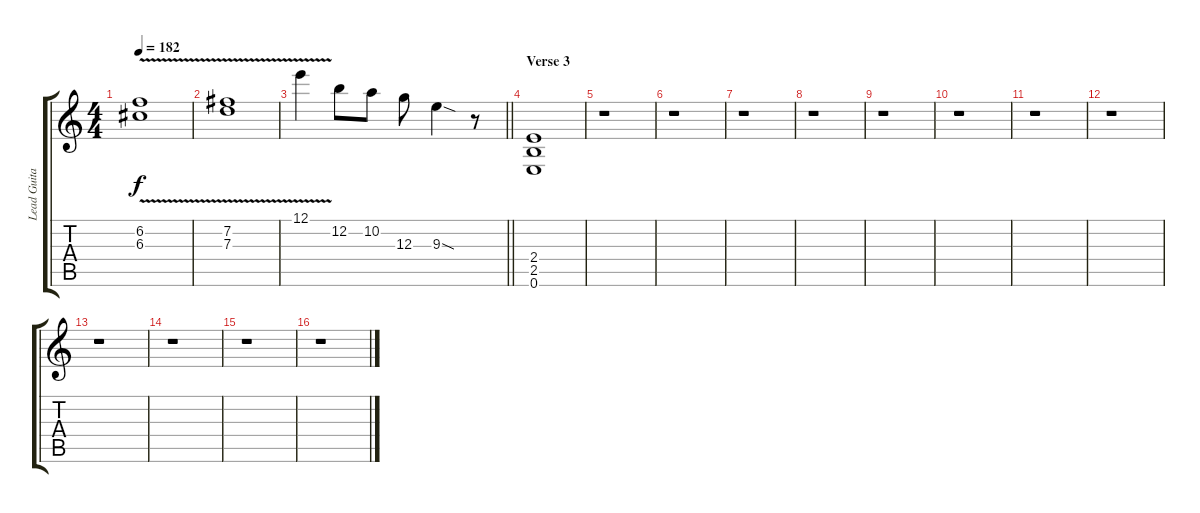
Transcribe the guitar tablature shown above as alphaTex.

\track ("Lead Guitar" "Lead Guita") {instrument overdrivenguitar}
\staff {score tabs}
\tuning (E4 B3 G3 D3 A2 E2) {hide}
\ts (4 4)
\tempo 182
\clef g2
\ks c
(6.2{v} 6.3{v}).1{dy f} |
(7.2{v} 7.3{v}).1 |
\barLineRight lightlight
12.1{v}.4 12.2.8 10.2.8 12.3.8 9.3{sod}.4 r.8 |
\section ("" "Verse 3")
(2.4 2.5 0.6).1 |
r.1 |
r.1 |
r.1 |
r.1 |
r.1 |
r.1 |
r.1 |
r.1 |
r.1 |
r.1 |
r.1 |
r.1
